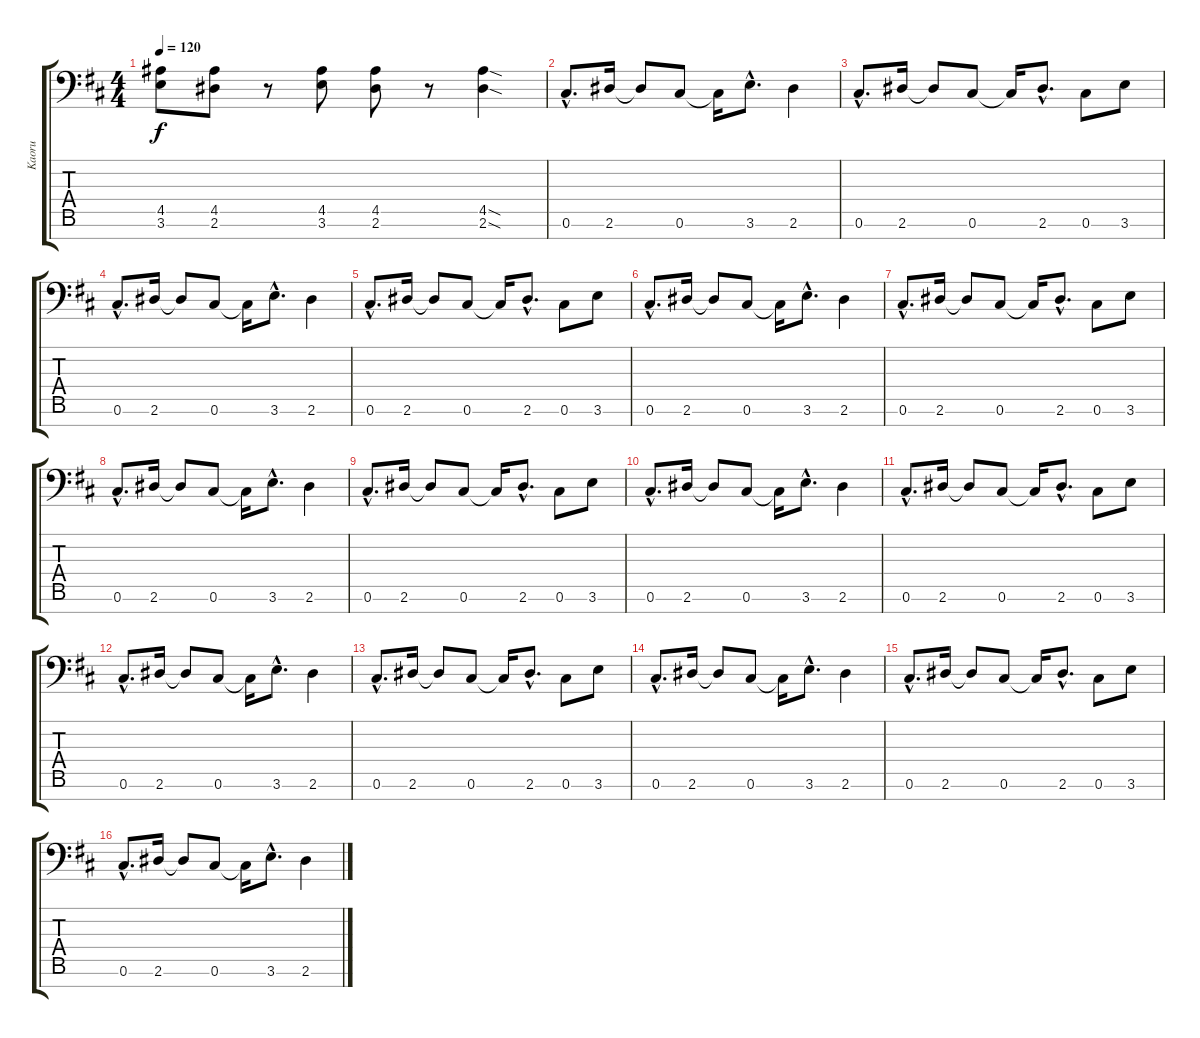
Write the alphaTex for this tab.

\track ("Kaoru" "Kaoru") {instrument distortionguitar}
\staff {score tabs}
\tuning (Db4 Ab3 E3 B2 Gb2 Db2 Ab1) {hide}
\ts (4 4)
\tempo 120
\clef f4
\ks bminor
(4.5 3.6).8{dy f} (4.5 2.6).8 r.8 (4.5 3.6).8 (4.5 2.6).8 r.8 (4.5{sod} 2.6{sod}).4 |
0.6{hac}.8{d} 2.6.16 2.6{t}.8 0.6.8 0.6{t}.16 3.6{hac}.8{d} 2.6.4 |
0.6{hac}.8{d} 2.6.16 2.6{t}.8 0.6.8 0.6{t}.16 2.6{hac}.8{d} 0.6.8 3.6.8 |
0.6{hac}.8{d} 2.6.16 2.6{t}.8 0.6.8 0.6{t}.16 3.6{hac}.8{d} 2.6.4 |
0.6{hac}.8{d} 2.6.16 2.6{t}.8 0.6.8 0.6{t}.16 2.6{hac}.8{d} 0.6.8 3.6.8 |
0.6{hac}.8{d} 2.6.16 2.6{t}.8 0.6.8 0.6{t}.16 3.6{hac}.8{d} 2.6.4 |
0.6{hac}.8{d} 2.6.16 2.6{t}.8 0.6.8 0.6{t}.16 2.6{hac}.8{d} 0.6.8 3.6.8 |
0.6{hac}.8{d} 2.6.16 2.6{t}.8 0.6.8 0.6{t}.16 3.6{hac}.8{d} 2.6.4 |
0.6{hac}.8{d} 2.6.16 2.6{t}.8 0.6.8 0.6{t}.16 2.6{hac}.8{d} 0.6.8 3.6.8 |
0.6{hac}.8{d} 2.6.16 2.6{t}.8 0.6.8 0.6{t}.16 3.6{hac}.8{d} 2.6.4 |
0.6{hac}.8{d} 2.6.16 2.6{t}.8 0.6.8 0.6{t}.16 2.6{hac}.8{d} 0.6.8 3.6.8 |
0.6{hac}.8{d} 2.6.16 2.6{t}.8 0.6.8 0.6{t}.16 3.6{hac}.8{d} 2.6.4 |
0.6{hac}.8{d} 2.6.16 2.6{t}.8 0.6.8 0.6{t}.16 2.6{hac}.8{d} 0.6.8 3.6.8 |
0.6{hac}.8{d} 2.6.16 2.6{t}.8 0.6.8 0.6{t}.16 3.6{hac}.8{d} 2.6.4 |
0.6{hac}.8{d} 2.6.16 2.6{t}.8 0.6.8 0.6{t}.16 2.6{hac}.8{d} 0.6.8 3.6.8 |
0.6{hac}.8{d} 2.6.16 2.6{t}.8 0.6.8 0.6{t}.16 3.6{hac}.8{d} 2.6.4
